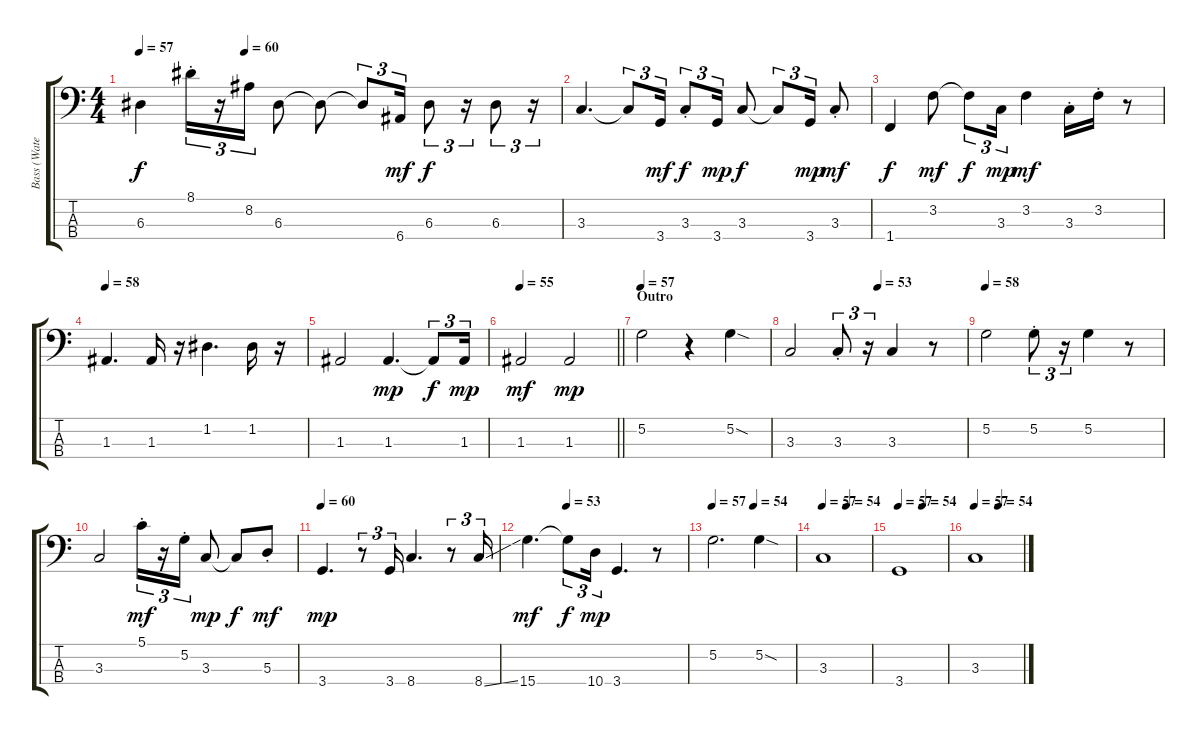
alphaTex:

\track ("Bass (Waters)" "Bass (Wate") {instrument electricbasspick}
\staff {score tabs}
\tuning (G2 D2 A1 E1) {hide}
\ts (4 4)
\tempo 57
\tempo (60 0.25)
\clef f4
\ks c
6.3.4{dy f} 8.1{st}.16{tu (3 2)} r.16{tu (3 2)} 8.2.16{tu (3 2)} 6.3.8 6.3{t}.8 6.3{t}.8{tu (3 2)} 6.4.16{tu (3 2) dy mf} 6.3.8{tu (3 2) dy f} r.16{tu (3 2)} 6.3.8{tu (3 2)} r.16{tu (3 2)} |
3.3.4{d} 3.3{t}.8{tu (3 2)} 3.4.16{tu (3 2) dy mf} 3.3{st}.8{tu (3 2) dy f} 3.4.16{tu (3 2) dy mp} 3.3.8{dy f} 3.3{t}.8{tu (3 2)} 3.4.16{tu (3 2) dy mp} 3.3{st}.8{dy mf} |
1.4.4{dy f} 3.2.8{dy mf} 3.2{t}.8{tu (3 2) dy f} 3.3.16{tu (3 2) dy mp} 3.2.4{dy mf} 3.3{st}.16 3.2{st}.16 r.8 |
\tempo 58
1.3.4{d} 1.3.16 r.16 1.2.4{d} 1.2.16 r.16 |
1.3.2 1.3.4{d dy mp} 1.3{t}.8{tu (3 2) dy f} 1.3.16{tu (3 2) dy mp} |
\tempo 55
\barLineRight lightlight
1.3.2{dy mf} 1.3.2{dy mp} |
\section ("" "Outro")
\tempo 57
5.2.2{volume 12} r.4 5.2{sod}.4 |
\tempo (53 0.5)
3.3.2 3.3{st}.8{tu (3 2)} r.16{tu (3 2)} 3.3.4 r.8 |
\tempo 58
5.2.2 5.2{st}.8{tu (3 2)} r.16{tu (3 2)} 5.2.4 r.8 |
3.3.2 5.1{st}.16{tu (3 2) dy mf} r.16{tu (3 2)} 5.2{st}.16{tu (3 2)} 3.3.8{dy mp} 3.3{t}.8{dy f} 5.3{st}.8{dy mf} |
\tempo 60
3.4.4{d dy mp} r.8{tu (3 2)} 3.4.16{tu (3 2)} 8.4.4{d} r.8{tu (3 2)} 8.4{ss}.16{tu (3 2)} |
\tempo (53 0.25)
15.4.4{d dy mf} 15.4{t}.8{tu (3 2) dy f} 10.4.16{tu (3 2) dy mp} 3.4.4{d} r.8 |
\tempo 57
\tempo (54 0.5)
5.2.2{d} 5.2{sod}.4 |
\tempo 57
\tempo (54 0.5)
3.3.1 |
\tempo 57
\tempo (54 0.5)
3.4.1 |
\tempo 57
\tempo (54 0.5)
3.3.1
